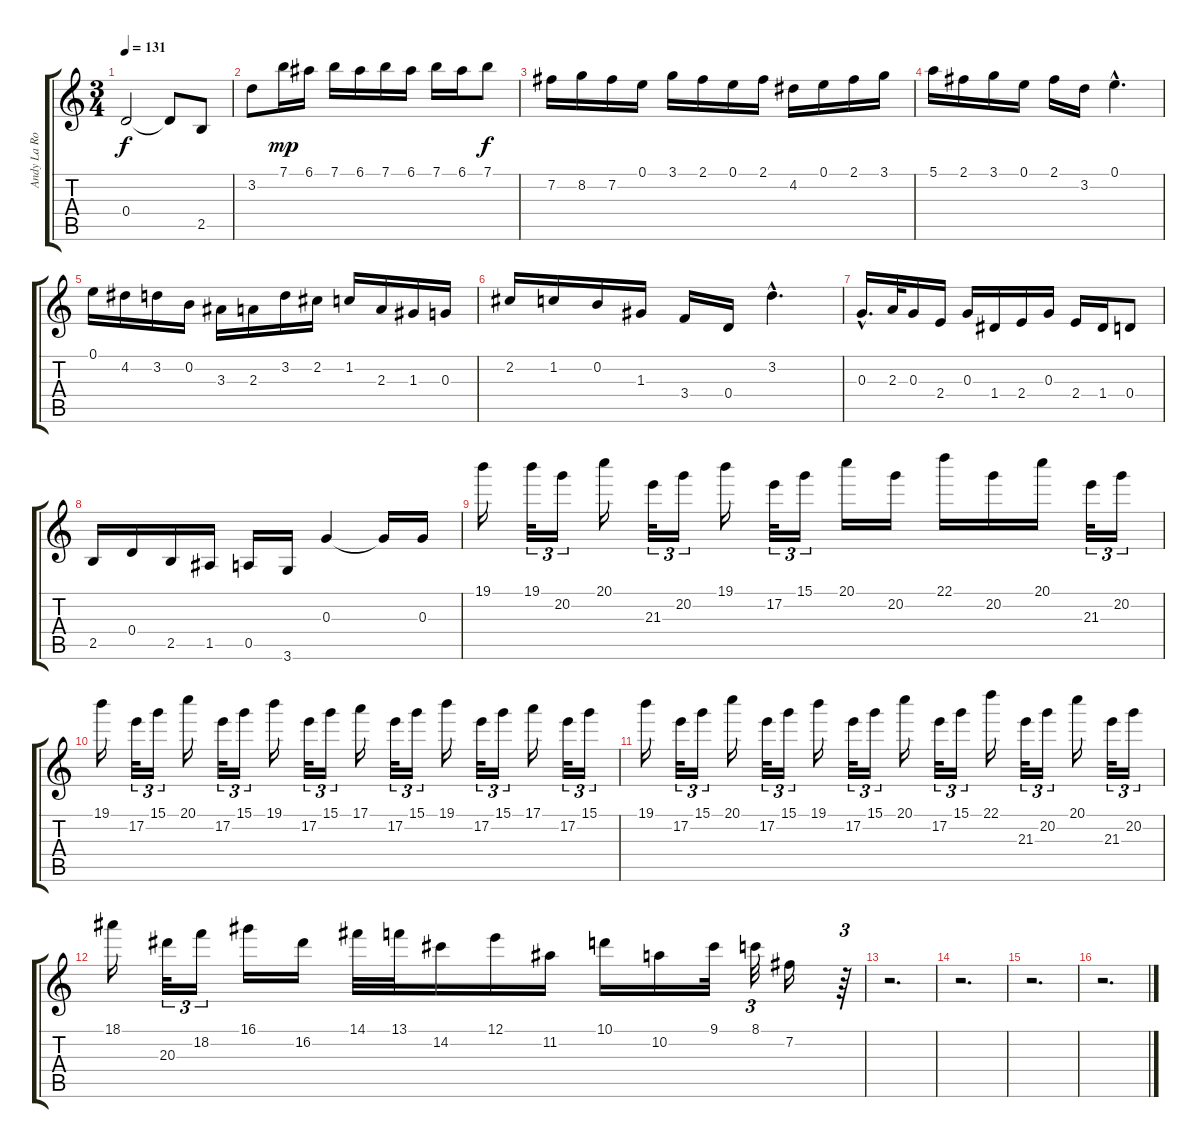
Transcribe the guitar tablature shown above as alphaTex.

\track ("Andy La Rocque solo" "Andy La Ro") {instrument overdrivenguitar}
\staff {score tabs}
\tuning (E4 B3 G3 D3 A2 E2) {hide}
\ts (3 4)
\tempo 131
\clef g2
\ks c
0.4.2{dy f instrument guitarharmonics} 0.4{t}.8 2.5.8 |
3.2.8 7.1.16{dy mp instrument distortionguitar} 6.1.16 7.1.16 6.1.16 7.1.16 6.1.16 7.1.16 6.1.16 7.1.8{dy f} |
7.2.16 8.2.16 7.2.16 0.1.16 3.1.16 2.1.16 0.1.16 2.1.16 4.2.16 0.1.16 2.1.16 3.1.16 |
5.1.16 2.1.16 3.1.16 0.1.16 2.1.16 3.2.16 0.1{hac}.4{d} |
0.1.16 4.2.16 3.2.16 0.2.16 3.3.16 2.3.16 3.2.16 2.2.16 1.2.16 2.3.16 1.3.16 0.3.16 |
2.2.16 1.2.16 0.2.16 1.3.16 3.4.16 0.4.16 3.2{hac}.4{d instrument guitarharmonics} |
0.3{hac}.16{d instrument distortionguitar} 2.3.32 0.3.16 2.4.16 0.3.16 1.4.16 2.4.16 0.3.16 2.4.16 1.4.16 0.4.8 |
2.5.16 0.4.16 2.5.16 1.5.16 0.5.16 3.6.16 0.3.4{instrument guitarharmonics} 0.3{t}.16 0.3.16{instrument distortionguitar} |
19.1.16 19.1.32{tu (3 2)} 20.2.16{tu (3 2)} 20.1.16 21.3.32{tu (3 2)} 20.2.16{tu (3 2)} 19.1.16 17.2.32{tu (3 2)} 15.1.16{tu (3 2)} 20.1.16 20.2.16 22.1.16 20.2.16 20.1.16 21.3.32{tu (3 2)} 20.2.16{tu (3 2)} |
19.1.16 17.2.32{tu (3 2)} 15.1.16{tu (3 2)} 20.1.16 17.2.32{tu (3 2)} 15.1.16{tu (3 2)} 19.1.16 17.2.32{tu (3 2)} 15.1.16{tu (3 2)} 17.1.16 17.2.32{tu (3 2)} 15.1.16{tu (3 2)} 19.1.16 17.2.32{tu (3 2)} 15.1.16{tu (3 2)} 17.1.16 17.2.32{tu (3 2)} 15.1.16{tu (3 2)} |
19.1.16 17.2.32{tu (3 2)} 15.1.16{tu (3 2)} 20.1.16 17.2.32{tu (3 2)} 15.1.16{tu (3 2)} 19.1.16 17.2.32{tu (3 2)} 15.1.16{tu (3 2)} 20.1.16 17.2.32{tu (3 2)} 15.1.16{tu (3 2)} 22.1.16 21.3.32{tu (3 2)} 20.2.16{tu (3 2)} 20.1.16 21.3.32{tu (3 2)} 20.2.16{tu (3 2)} |
18.1.16 20.3.32{tu (3 2)} 18.2.16{tu (3 2)} 16.1.16 16.2.16 14.1.32 13.1.32 14.2.16 12.1.16 11.2.16 10.1.16 10.2.16 9.1.32 8.1.32{tu (3 2)} 7.2.16 r.64{tu (3 2)} |
r.2{d} |
r.2{d} |
r.2{d} |
r.2{d}
